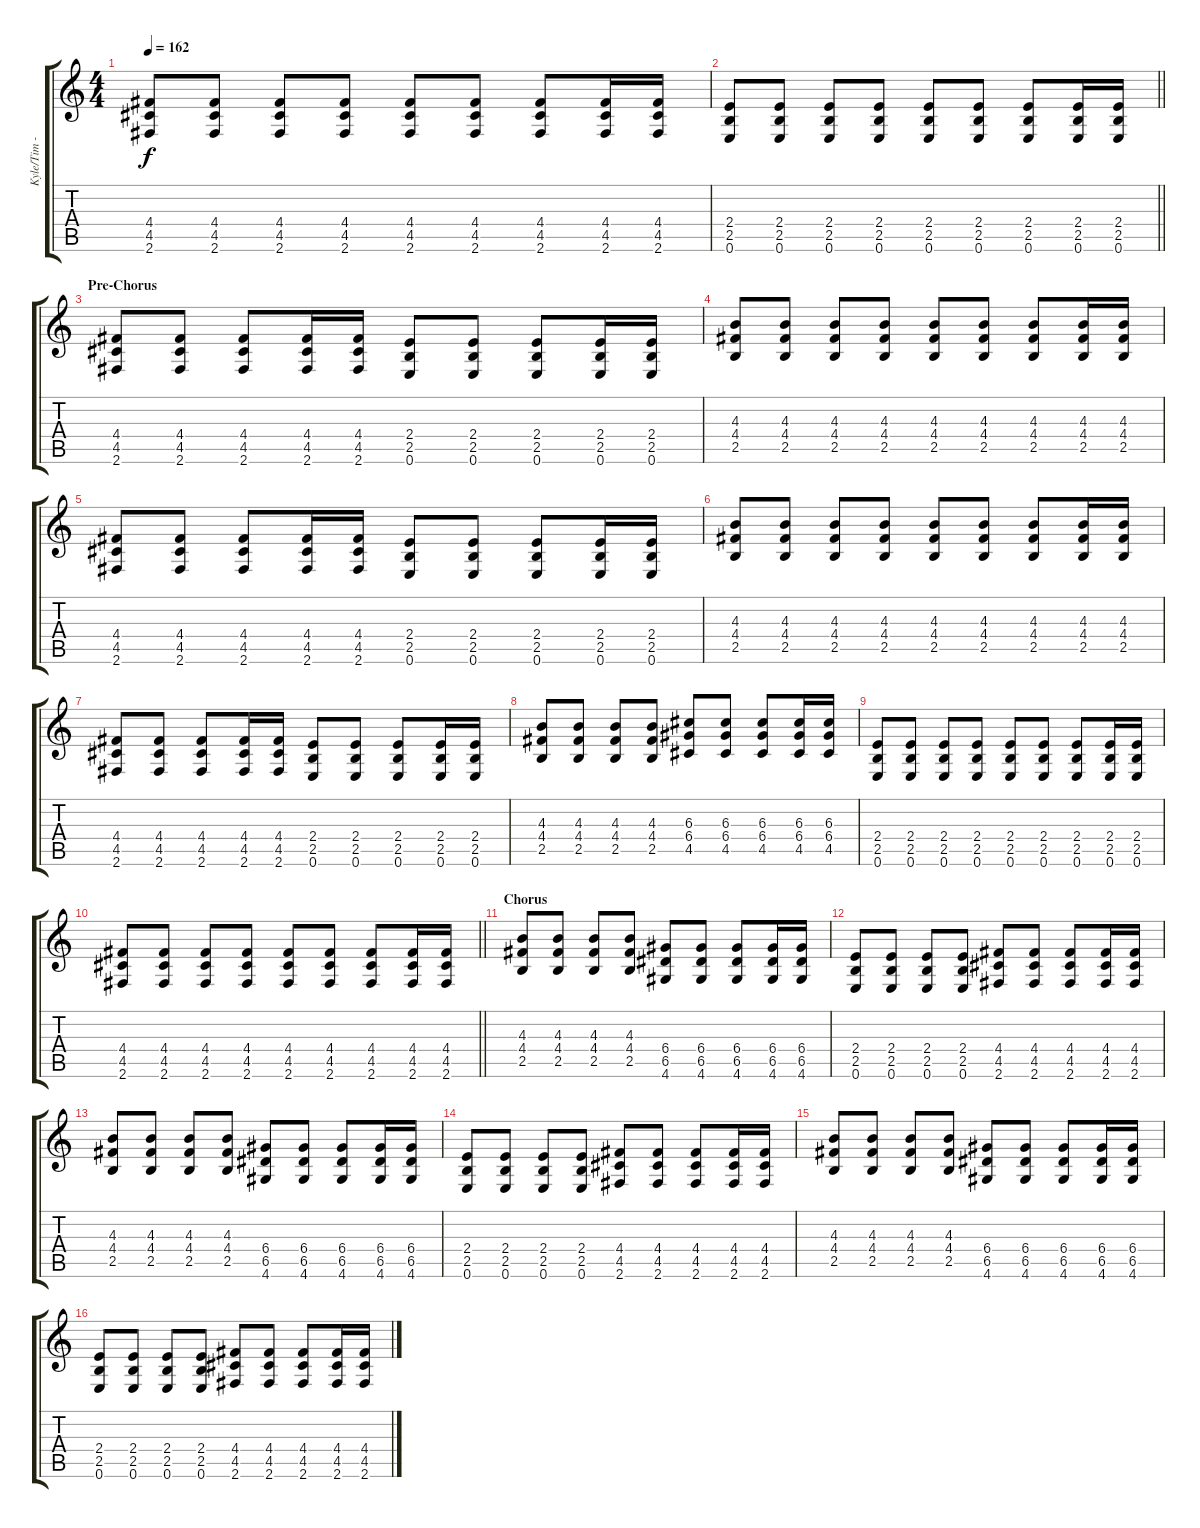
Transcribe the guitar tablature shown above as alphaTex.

\track ("Kyle/Tim - Guitar" "Kyle/Tim -") {instrument distortionguitar}
\staff {score tabs}
\tuning (E4 B3 G3 D3 A2 E2) {hide}
\ts (4 4)
\tempo 162
\clef g2
\ks c
(4.4 4.5 2.6).8{dy f} (4.4 4.5 2.6).8 (4.4 4.5 2.6).8 (4.4 4.5 2.6).8 (4.4 4.5 2.6).8 (4.4 4.5 2.6).8 (4.4 4.5 2.6).8 (4.4 4.5 2.6).16 (4.4 4.5 2.6).16 |
\barLineRight lightlight
(2.4 2.5 0.6).8 (2.4 2.5 0.6).8 (2.4 2.5 0.6).8 (2.4 2.5 0.6).8 (2.4 2.5 0.6).8 (2.4 2.5 0.6).8 (2.4 2.5 0.6).8 (2.4 2.5 0.6).16 (2.4 2.5 0.6).16 |
\section ("" "Pre-Chorus")
(4.4 4.5 2.6).8 (4.4 4.5 2.6).8 (4.4 4.5 2.6).8 (4.4 4.5 2.6).16 (4.4 4.5 2.6).16 (2.4 2.5 0.6).8 (2.4 2.5 0.6).8 (2.4 2.5 0.6).8 (2.4 2.5 0.6).16 (2.4 2.5 0.6).16 |
(4.3 4.4 2.5).8 (4.3 4.4 2.5).8 (4.3 4.4 2.5).8 (4.3 4.4 2.5).8 (4.3 4.4 2.5).8 (4.3 4.4 2.5).8 (4.3 4.4 2.5).8 (4.3 4.4 2.5).16 (4.3 4.4 2.5).16 |
(4.4 4.5 2.6).8 (4.4 4.5 2.6).8 (4.4 4.5 2.6).8 (4.4 4.5 2.6).16 (4.4 4.5 2.6).16 (2.4 2.5 0.6).8 (2.4 2.5 0.6).8 (2.4 2.5 0.6).8 (2.4 2.5 0.6).16 (2.4 2.5 0.6).16 |
(4.3 4.4 2.5).8 (4.3 4.4 2.5).8 (4.3 4.4 2.5).8 (4.3 4.4 2.5).8 (4.3 4.4 2.5).8 (4.3 4.4 2.5).8 (4.3 4.4 2.5).8 (4.3 4.4 2.5).16 (4.3 4.4 2.5).16 |
(4.4 4.5 2.6).8 (4.4 4.5 2.6).8 (4.4 4.5 2.6).8 (4.4 4.5 2.6).16 (4.4 4.5 2.6).16 (2.4 2.5 0.6).8 (2.4 2.5 0.6).8 (2.4 2.5 0.6).8 (2.4 2.5 0.6).16 (2.4 2.5 0.6).16 |
(4.3 4.4 2.5).8 (4.3 4.4 2.5).8 (4.3 4.4 2.5).8 (4.3 4.4 2.5).8 (6.3 6.4 4.5).8 (6.3 6.4 4.5).8 (6.3 6.4 4.5).8 (6.3 6.4 4.5).16 (6.3 6.4 4.5).16 |
(2.4 2.5 0.6).8 (2.4 2.5 0.6).8 (2.4 2.5 0.6).8 (2.4 2.5 0.6).8 (2.4 2.5 0.6).8 (2.4 2.5 0.6).8 (2.4 2.5 0.6).8 (2.4 2.5 0.6).16 (2.4 2.5 0.6).16 |
\barLineRight lightlight
(4.4 4.5 2.6).8 (4.4 4.5 2.6).8 (4.4 4.5 2.6).8 (4.4 4.5 2.6).8 (4.4 4.5 2.6).8 (4.4 4.5 2.6).8 (4.4 4.5 2.6).8 (4.4 4.5 2.6).16 (4.4 4.5 2.6).16 |
\section ("" "Chorus")
(4.3 4.4 2.5).8 (4.3 4.4 2.5).8 (4.3 4.4 2.5).8 (4.3 4.4 2.5).8 (6.4 6.5 4.6).8 (6.4 6.5 4.6).8 (6.4 6.5 4.6).8 (6.4 6.5 4.6).16 (6.4 6.5 4.6).16 |
(2.4 2.5 0.6).8 (2.4 2.5 0.6).8 (2.4 2.5 0.6).8 (2.4 2.5 0.6).8 (4.4 4.5 2.6).8 (4.4 4.5 2.6).8 (4.4 4.5 2.6).8 (4.4 4.5 2.6).16 (4.4 4.5 2.6).16 |
(4.3 4.4 2.5).8 (4.3 4.4 2.5).8 (4.3 4.4 2.5).8 (4.3 4.4 2.5).8 (6.4 6.5 4.6).8 (6.4 6.5 4.6).8 (6.4 6.5 4.6).8 (6.4 6.5 4.6).16 (6.4 6.5 4.6).16 |
(2.4 2.5 0.6).8 (2.4 2.5 0.6).8 (2.4 2.5 0.6).8 (2.4 2.5 0.6).8 (4.4 4.5 2.6).8 (4.4 4.5 2.6).8 (4.4 4.5 2.6).8 (4.4 4.5 2.6).16 (4.4 4.5 2.6).16 |
(4.3 4.4 2.5).8 (4.3 4.4 2.5).8 (4.3 4.4 2.5).8 (4.3 4.4 2.5).8 (6.4 6.5 4.6).8 (6.4 6.5 4.6).8 (6.4 6.5 4.6).8 (6.4 6.5 4.6).16 (6.4 6.5 4.6).16 |
(2.4 2.5 0.6).8 (2.4 2.5 0.6).8 (2.4 2.5 0.6).8 (2.4 2.5 0.6).8 (4.4 4.5 2.6).8 (4.4 4.5 2.6).8 (4.4 4.5 2.6).8 (4.4 4.5 2.6).16 (4.4 4.5 2.6).16
